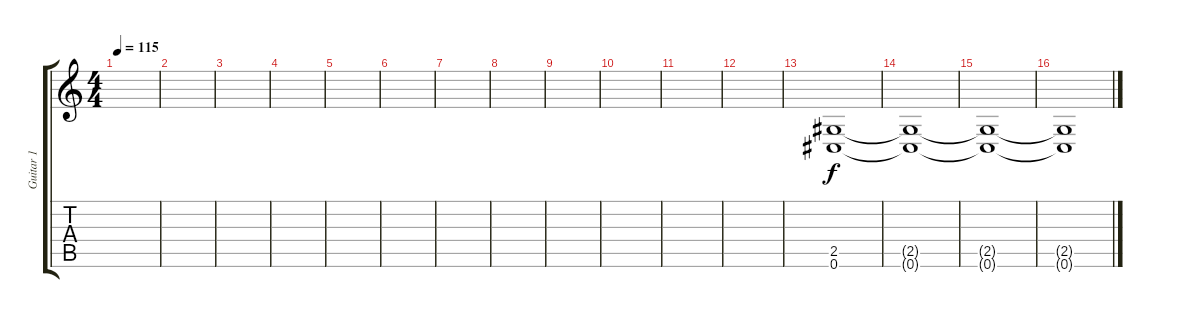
\track ("Guitar 1" "Guitar 1") {instrument distortionguitar}
\staff {score tabs}
\tuning (Db4 Ab3 E3 B2 Gb2 Db2) {hide}
\ts (4 4)
\tempo 115
\clef g2
\ks c
|
|
|
|
|
|
|
|
|
|
|
|
(2.5 0.6).1 |
(2.5{t} 0.6{t}).1 |
(2.5{t} 0.6{t}).1 |
(2.5{t} 0.6{t}).1
